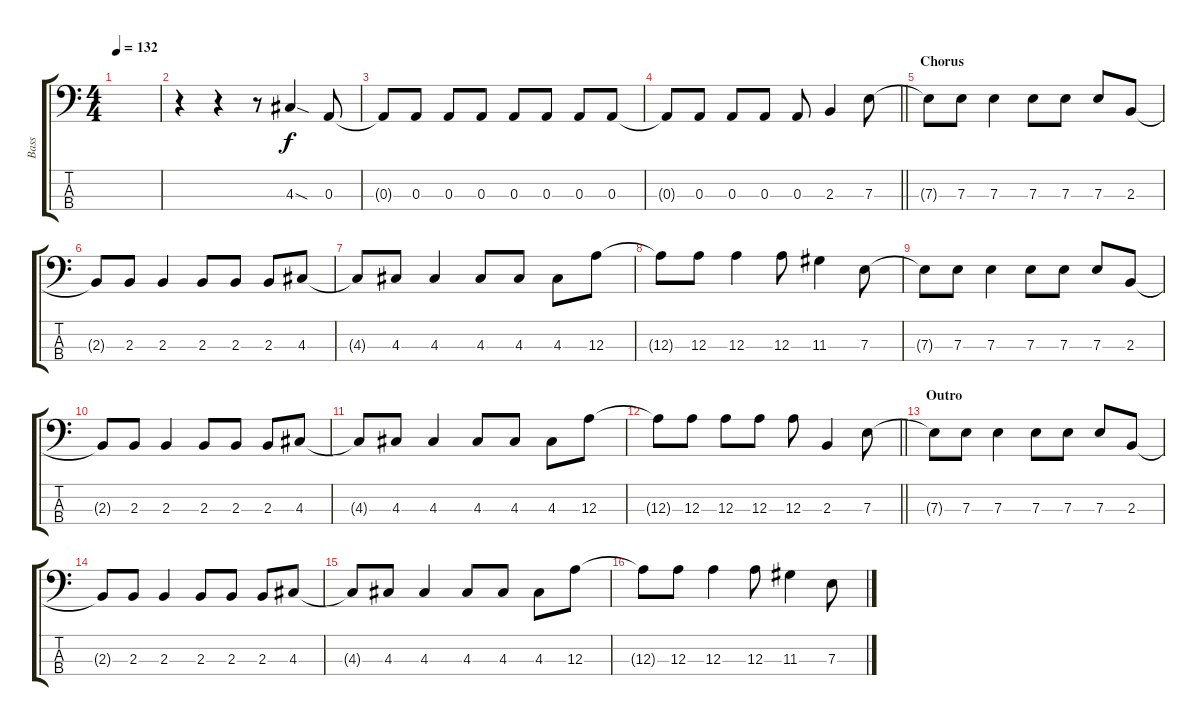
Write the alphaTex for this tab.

\track ("Bass" "Bass") {instrument electricbasspick}
\staff {score tabs}
\tuning (G2 D2 A1 E1) {hide}
\ts (4 4)
\tempo 132
\clef f4
\ks c
|
r.4 r.4 r.8 4.3{sod}.4 0.3.8 |
0.3{t}.8 0.3.8 0.3.8 0.3.8 0.3.8 0.3.8 0.3.8 0.3.8 |
\barLineRight lightlight
0.3{t}.8 0.3.8 0.3.8 0.3.8 0.3.8 2.3.4 7.3.8 |
\section ("" "Chorus")
7.3{t}.8 7.3.8 7.3.4 7.3.8 7.3.8 7.3.8 2.3.8 |
2.3{t}.8 2.3.8 2.3.4 2.3.8 2.3.8 2.3.8 4.3.8 |
4.3{t}.8 4.3.8 4.3.4 4.3.8 4.3.8 4.3.8 12.3.8 |
12.3{t}.8 12.3.8 12.3.4 12.3.8 11.3.4 7.3.8 |
7.3{t}.8 7.3.8 7.3.4 7.3.8 7.3.8 7.3.8 2.3.8 |
2.3{t}.8 2.3.8 2.3.4 2.3.8 2.3.8 2.3.8 4.3.8 |
4.3{t}.8 4.3.8 4.3.4 4.3.8 4.3.8 4.3.8 12.3.8 |
\barLineRight lightlight
12.3{t}.8 12.3.8 12.3.8 12.3.8 12.3.8 2.3.4 7.3.8 |
\section ("" "Outro")
7.3{t}.8 7.3.8 7.3.4 7.3.8 7.3.8 7.3.8 2.3.8 |
2.3{t}.8 2.3.8 2.3.4 2.3.8 2.3.8 2.3.8 4.3.8 |
4.3{t}.8 4.3.8 4.3.4 4.3.8 4.3.8 4.3.8 12.3.8 |
12.3{t}.8 12.3.8 12.3.4 12.3.8 11.3.4 7.3.8
